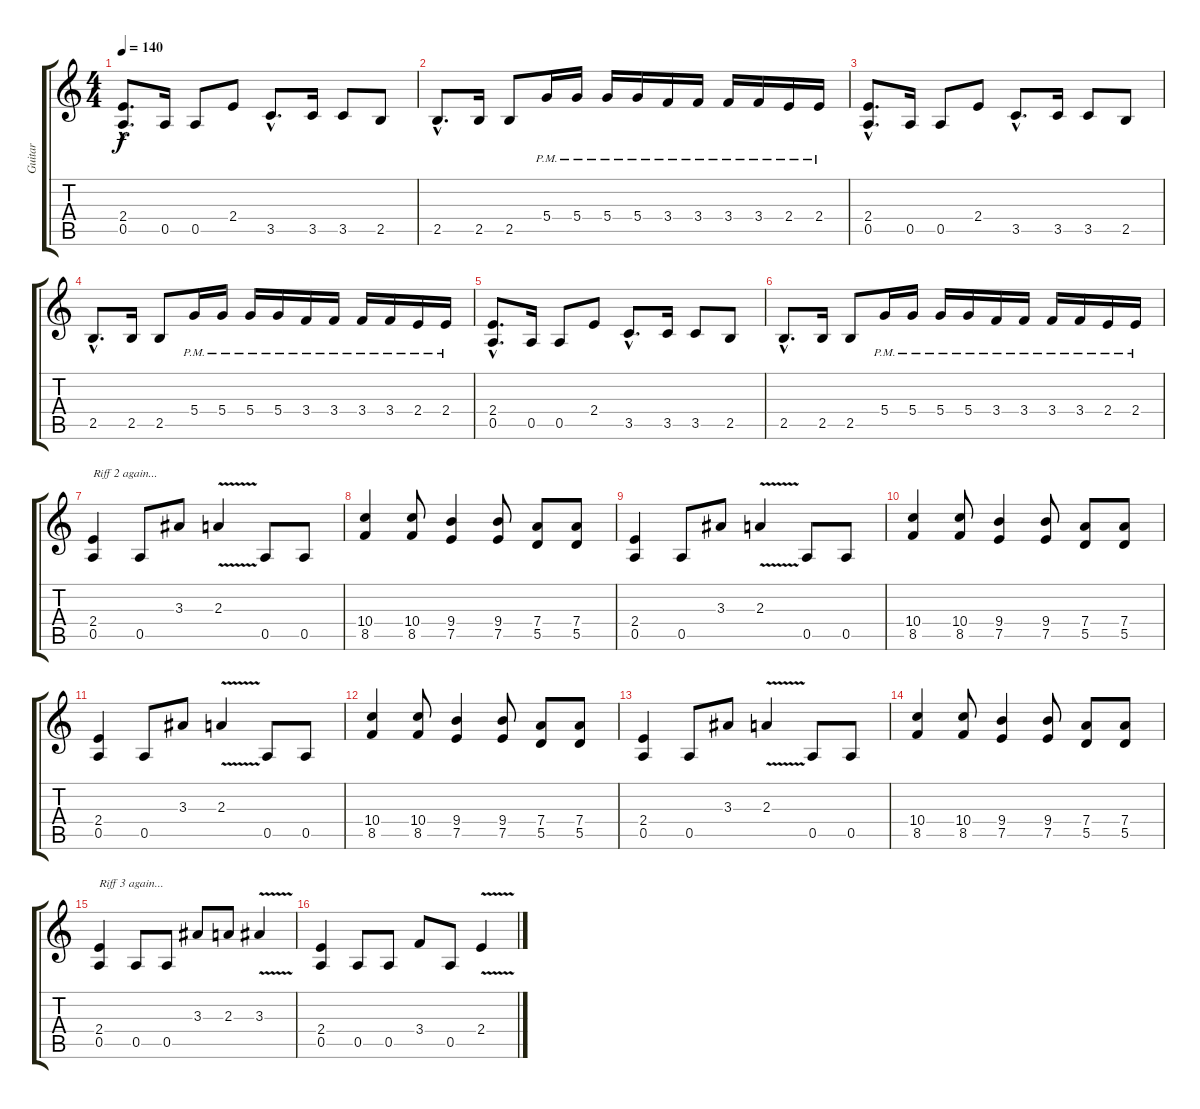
\track ("Guitar" "Guitar") {instrument distortionguitar}
\staff {score tabs}
\tuning (E4 B3 G3 D3 A2 E2) {hide}
\ts (4 4)
\tempo 140
\clef g2
\ks c
(2.4{hac} 0.5{hac}).8{d dy f} 0.5.16 0.5.8 2.4.8 3.5{hac}.8{d} 3.5.16 3.5.8 2.5.8 |
2.5{hac}.8{d} 2.5.16 2.5.8 5.4{pm}.16 5.4{pm}.16 5.4{pm}.16 5.4{pm}.16 3.4{pm}.16 3.4{pm}.16 3.4{pm}.16 3.4{pm}.16 2.4{pm}.16 2.4{pm}.16 |
(2.4{hac} 0.5{hac}).8{d} 0.5.16 0.5.8 2.4.8 3.5{hac}.8{d} 3.5.16 3.5.8 2.5.8 |
2.5{hac}.8{d} 2.5.16 2.5.8 5.4{pm}.16 5.4{pm}.16 5.4{pm}.16 5.4{pm}.16 3.4{pm}.16 3.4{pm}.16 3.4{pm}.16 3.4{pm}.16 2.4{pm}.16 2.4{pm}.16 |
(2.4{hac} 0.5{hac}).8{d} 0.5.16 0.5.8 2.4.8 3.5{hac}.8{d} 3.5.16 3.5.8 2.5.8 |
2.5{hac}.8{d} 2.5.16 2.5.8 5.4{pm}.16 5.4{pm}.16 5.4{pm}.16 5.4{pm}.16 3.4{pm}.16 3.4{pm}.16 3.4{pm}.16 3.4{pm}.16 2.4{pm}.16 2.4{pm}.16 |
(2.4 0.5).4{txt "Riff 2 again..."} 0.5.8 3.3.8 2.3{v}.4 0.5.8 0.5.8 |
(10.4 8.5).4 (10.4 8.5).8 (9.4 7.5).4 (9.4 7.5).8 (7.4 5.5).8 (7.4 5.5).8 |
(2.4 0.5).4 0.5.8 3.3.8 2.3{v}.4 0.5.8 0.5.8 |
(10.4 8.5).4 (10.4 8.5).8 (9.4 7.5).4 (9.4 7.5).8 (7.4 5.5).8 (7.4 5.5).8 |
(2.4 0.5).4 0.5.8 3.3.8 2.3{v}.4 0.5.8 0.5.8 |
(10.4 8.5).4 (10.4 8.5).8 (9.4 7.5).4 (9.4 7.5).8 (7.4 5.5).8 (7.4 5.5).8 |
(2.4 0.5).4 0.5.8 3.3.8 2.3{v}.4 0.5.8 0.5.8 |
(10.4 8.5).4 (10.4 8.5).8 (9.4 7.5).4 (9.4 7.5).8 (7.4 5.5).8 (7.4 5.5).8 |
(2.4 0.5).4{txt "Riff 3 again..."} 0.5.8 0.5.8 3.3.8 2.3.8 3.3{v}.4 |
(2.4 0.5).4 0.5.8 0.5.8 3.4.8 0.5.8 2.4{v}.4
